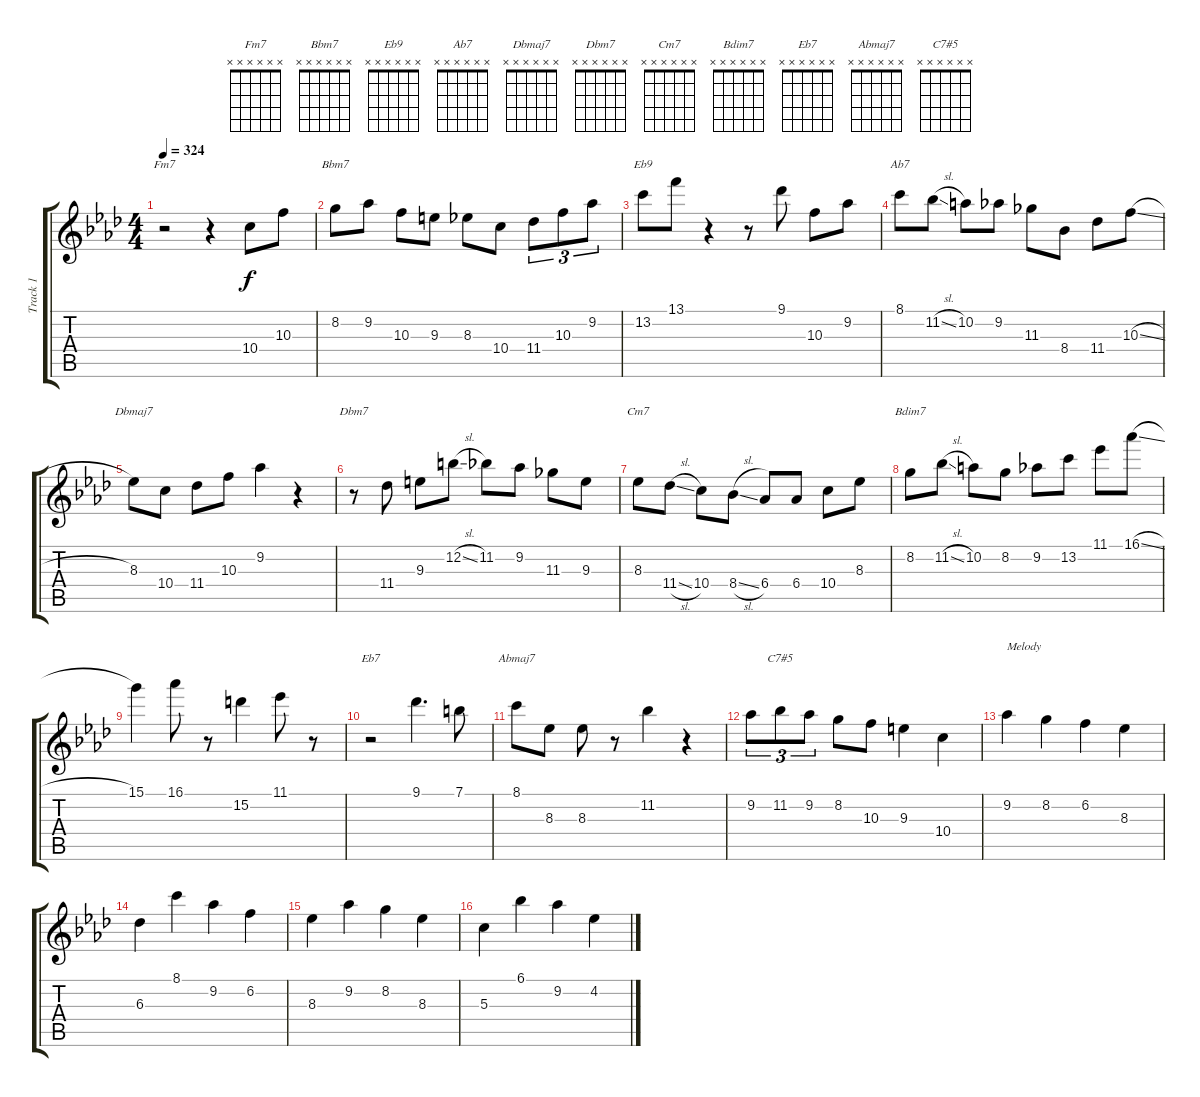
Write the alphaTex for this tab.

\track ("Track 1" "Track 1") {instrument electricguitarjazz}
\staff {score tabs}
\tuning (E4 B3 G3 D3 A2 E2) {hide}
\chord ("Fm7" x x x x x x)
\chord ("Bbm7" x x x x x x)
\chord ("Eb9" x x x x x x)
\chord ("Ab7" x x x x x x)
\chord ("Dbmaj7" x x x x x x)
\chord ("Dbm7" x x x x x x)
\chord ("Cm7" x x x x x x)
\chord ("Bdim7" x x x x x x)
\chord ("Eb7" x x x x x x)
\chord ("Abmaj7" x x x x x x)
\chord ("C7#5" x x x x x x)
\ts (4 4)
\tempo 324
\clef g2
\ks ab
r.2{ch "Fm7" dy f} r.4 10.4.8 10.3.8 |
8.2.8{ch "Bbm7"} 9.2.8 10.3.8 9.3.8 8.3.8 10.4.8 11.4.8{tu (3 2)} 10.3.8{tu (3 2)} 9.2.8{tu (3 2)} |
13.2.8{ch "Eb9"} 13.1.8 r.4 r.8 9.1.8 10.3.8 9.2.8 |
8.1.8{ch "Ab7"} 11.2{sl}.8 10.2.8 9.2.8 11.3.8 8.4.8 11.4.8 10.3{sl}.8 |
8.3.8{ch "Dbmaj7"} 10.4.8 11.4.8 10.3.8 9.2.4 r.4 |
r.8{ch "Dbm7"} 11.4.8 9.3.8 12.2{sl}.8 11.2.8 9.2.8 11.3.8 9.3.8 |
8.3.8{ch "Cm7"} 11.4{sl}.8 10.4.8 8.4{sl}.8 6.4.8 6.4.8 10.4.8 8.3.8 |
8.2.8{ch "Bdim7"} 11.2{sl}.8 10.2.8 8.2.8 9.2.8 13.2.8 11.1.8 16.1{sl}.8 |
15.1.4 16.1.8 r.8 15.2.4 11.1.8 r.8 |
r.2{ch "Eb7"} 9.1.4{d} 7.1.8 |
8.1.8{ch "Abmaj7"} 8.3.8 8.3.8 r.8 11.2.4 r.4 |
9.2.8{tu (3 2)} 11.2.8{tu (3 2) ch "C7#5"} 9.2.8{tu (3 2)} 8.2.8 10.3.8 9.3.4 10.4.4 |
9.2.4{txt "Melody"} 8.2.4 6.2.4 8.3.4 |
6.3.4 8.1.4 9.2.4 6.2.4 |
8.3.4 9.2.4 8.2.4 8.3.4 |
5.3.4 6.1.4 9.2.4 4.2.4
